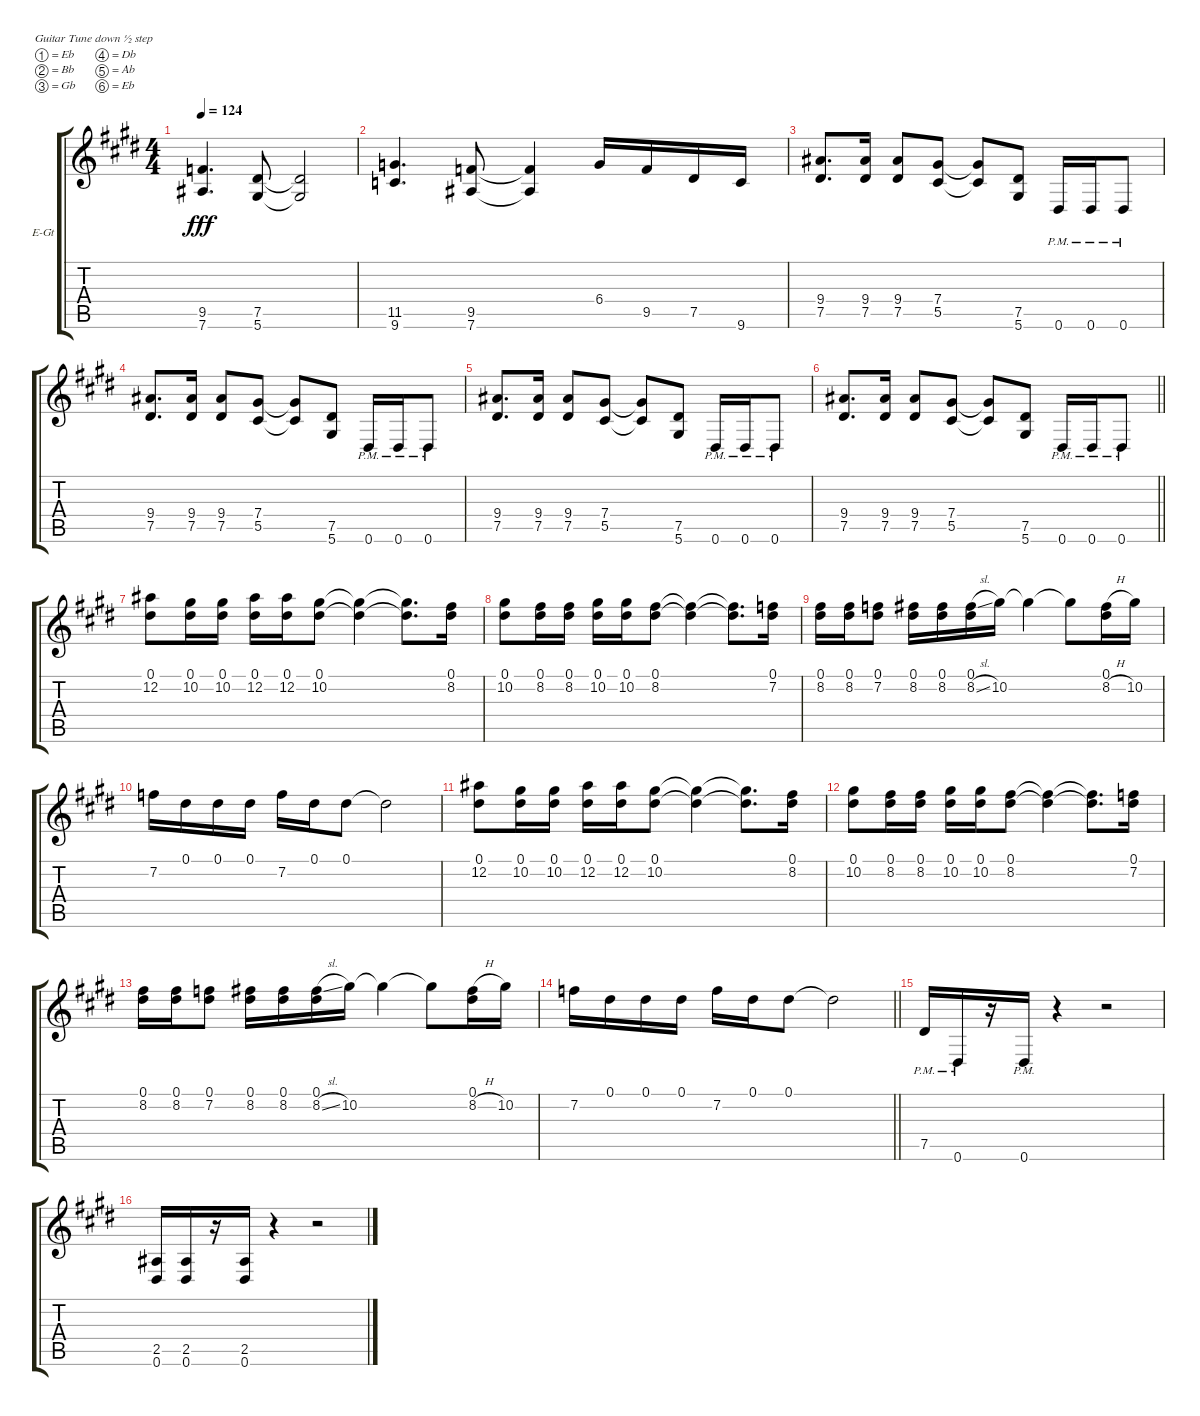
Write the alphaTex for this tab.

\bracketExtendMode groupsimilarinstruments
\firstSystemTrackNameOrientation horizontal
\otherSystemsTrackNameOrientation horizontal
\track ("Untitled" "E-Gt") {instrument distortionguitar}
\staff {score tabs}
\tuning (Eb4 Bb3 Gb3 Db3 Ab2 Eb2)
\ts (4 4)
\tempo 124
\clef g2
\ks c#minor
(9.5 7.6).4{d dy fff} (7.5 5.6).8 (7.5{t} 5.6{t}).2 |
(11.5 9.6).4{d} (9.5 7.6).8 (9.5{t} 7.6{t}).4 6.4.16 9.5.16 7.5.16 9.6.16 |
(9.4 7.5).8{d} (9.4 7.5).16 (9.4 7.5).8 (7.4 5.5).8 (7.4{t} 5.5{t}).8 (7.5 5.6).8 0.6{pm}.16 0.6{pm}.16 0.6{pm}.8 |
(9.4 7.5).8{d} (9.4 7.5).16 (9.4 7.5).8 (7.4 5.5).8 (7.4{t} 5.5{t}).8 (7.5 5.6).8 0.6{pm}.16 0.6{pm}.16 0.6{pm}.8 |
(9.4 7.5).8{d} (9.4 7.5).16 (9.4 7.5).8 (7.4 5.5).8 (7.4{t} 5.5{t}).8 (7.5 5.6).8 0.6{pm}.16 0.6{pm}.16 0.6{pm}.8 |
\barLineRight lightlight
(9.4 7.5).8{d} (9.4 7.5).16 (9.4 7.5).8 (7.4 5.5).8 (7.4{t} 5.5{t}).8 (7.5 5.6).8 0.6{pm}.16 0.6{pm}.16 0.6{pm}.8 |
\section ("" " ")
(0.1 12.2).8 (0.1 10.2).16 (0.1 10.2).16 (0.1 12.2).16 (0.1 12.2).16 (0.1 10.2).8 (0.1{t} 10.2{t}).4 (0.1{t} 10.2{t}).8{d} (0.1 8.2).16 |
(0.1 10.2).8 (0.1 8.2).16 (0.1 8.2).16 (0.1 10.2).16 (0.1 10.2).16 (0.1 8.2).8 (0.1{t} 8.2{t}).4 (0.1{t} 8.2{t}).8{d} (0.1 7.2).16 |
(0.1 8.2).16 (0.1 8.2).16 (0.1 7.2).8 (0.1 8.2).16 (0.1 8.2).16 (0.1 8.2{sl}).16 10.2.16 10.2{t}.4 10.2{t}.8 (0.1 8.2{h}).16 10.2.16 |
7.2.16 0.1.16 0.1.16 0.1.16 7.2.16 0.1.16 0.1.8 0.1{t}.2 |
(0.1 12.2).8 (0.1 10.2).16 (0.1 10.2).16 (0.1 12.2).16 (0.1 12.2).16 (0.1 10.2).8 (0.1{t} 10.2{t}).4 (0.1{t} 10.2{t}).8{d} (0.1 8.2).16 |
(0.1 10.2).8 (0.1 8.2).16 (0.1 8.2).16 (0.1 10.2).16 (0.1 10.2).16 (0.1 8.2).8 (0.1{t} 8.2{t}).4 (0.1{t} 8.2{t}).8{d} (0.1 7.2).16 |
(0.1 8.2).16 (0.1 8.2).16 (0.1 7.2).8 (0.1 8.2).16 (0.1 8.2).16 (0.1 8.2{sl}).16 10.2.16 10.2{t}.4 10.2{t}.8 (0.1 8.2{h}).16 10.2.16 |
\barLineRight lightlight
7.2.16 0.1.16 0.1.16 0.1.16 7.2.16 0.1.16 0.1.8 0.1{t}.2 |
7.5{pm}.16 0.6{pm}.16 r.16 0.6{pm}.16 r.4 r.2 |
(2.5 0.6).16 (2.5 0.6).16 r.16 (2.5 0.6).16 r.4 r.2
